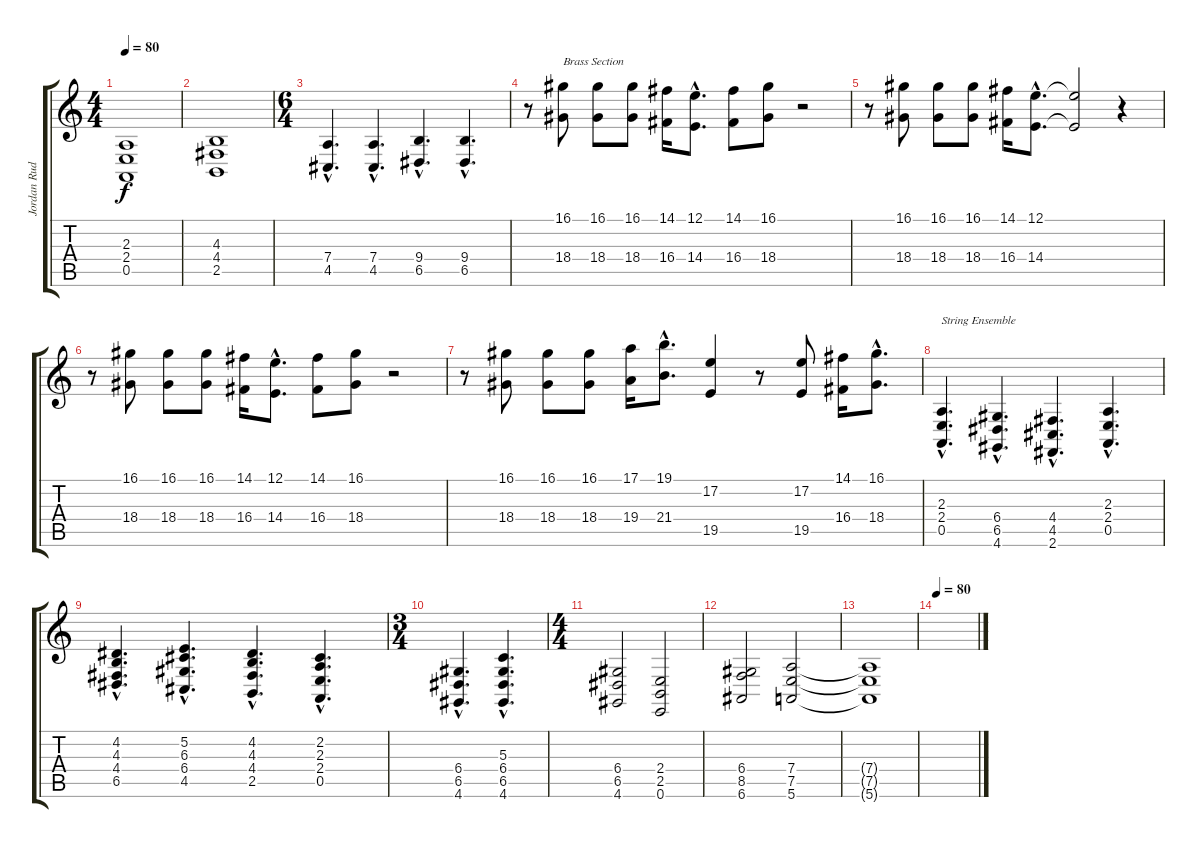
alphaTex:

\track ("Jordan Rudess - Keyboard" "Jordan Rud") {instrument stringensemble1}
\staff {score tabs}
\tuning (E4 B3 G3 D3 A2 E2) {hide}
\ts (4 4)
\tempo 80
\clef g2
\ks c
(2.3 2.4 0.5).1{dy f} |
(4.3 4.4 2.5).1 |
\ts (6 4)
(7.4{hac} 4.5{hac}).4{d} (7.4{hac} 4.5{hac}).4{d} (9.4{hac} 6.5{hac}).4{d} (9.4{hac} 6.5{hac}).4{d} |
r.8 (16.1 18.4).8{txt "Brass Section" instrument brasssection} (16.1 18.4).8 (16.1 18.4).8 (14.1 16.4).16 (12.1{hac} 14.4{hac}).8{d} (14.1 16.4).8 (16.1 18.4).8 r.2 |
r.8 (16.1 18.4).8 (16.1 18.4).8 (16.1 18.4).8 (14.1 16.4).16 (12.1{hac} 14.4{hac}).8{d} (12.1{t} 14.4{t}).2 r.4 |
r.8 (16.1 18.4).8 (16.1 18.4).8 (16.1 18.4).8 (14.1 16.4).16 (12.1{hac} 14.4{hac}).8{d} (14.1 16.4).8 (16.1 18.4).8 r.2 |
r.8 (16.1 18.4).8 (16.1 18.4).8 (16.1 18.4).8 (17.1 19.4).16 (19.1{hac} 21.4{hac}).8{d} (17.2 19.5).4 r.8 (17.2 19.5).8 (14.1 16.4).16 (16.1{hac} 18.4{hac}).8{d} |
(2.3{hac} 2.4{hac} 0.5{hac}).4{d txt "String Ensemble" instrument stringensemble1} (6.4{hac} 6.5{hac} 4.6{hac}).4{d} (4.4{hac} 4.5{hac} 2.6{hac}).4{d} (2.3{hac} 2.4{hac} 0.5{hac}).4{d} |
(4.2{hac} 4.3{hac} 4.4{hac} 6.5{hac}).4{d} (5.2{hac} 6.3{hac} 6.4{hac} 4.5{hac}).4{d} (4.2{hac} 4.3{hac} 4.4{hac} 2.5{hac}).4{d} (2.2{hac} 2.3{hac} 2.4{hac} 0.5{hac}).4{d} |
\ts (3 4)
(6.4{hac} 6.5{hac} 4.6{hac}).4{d} (5.3{hac} 6.4{hac} 6.5{hac} 4.6{hac}).4{d} |
\ts (4 4)
(6.4 6.5 4.6).2 (2.4 2.5 0.6).2 |
(6.4 8.5 6.6).2 (7.4 7.5 5.6).2 |
(7.4{t} 7.5{t} 5.6{t}).1 |
\tempo 80
